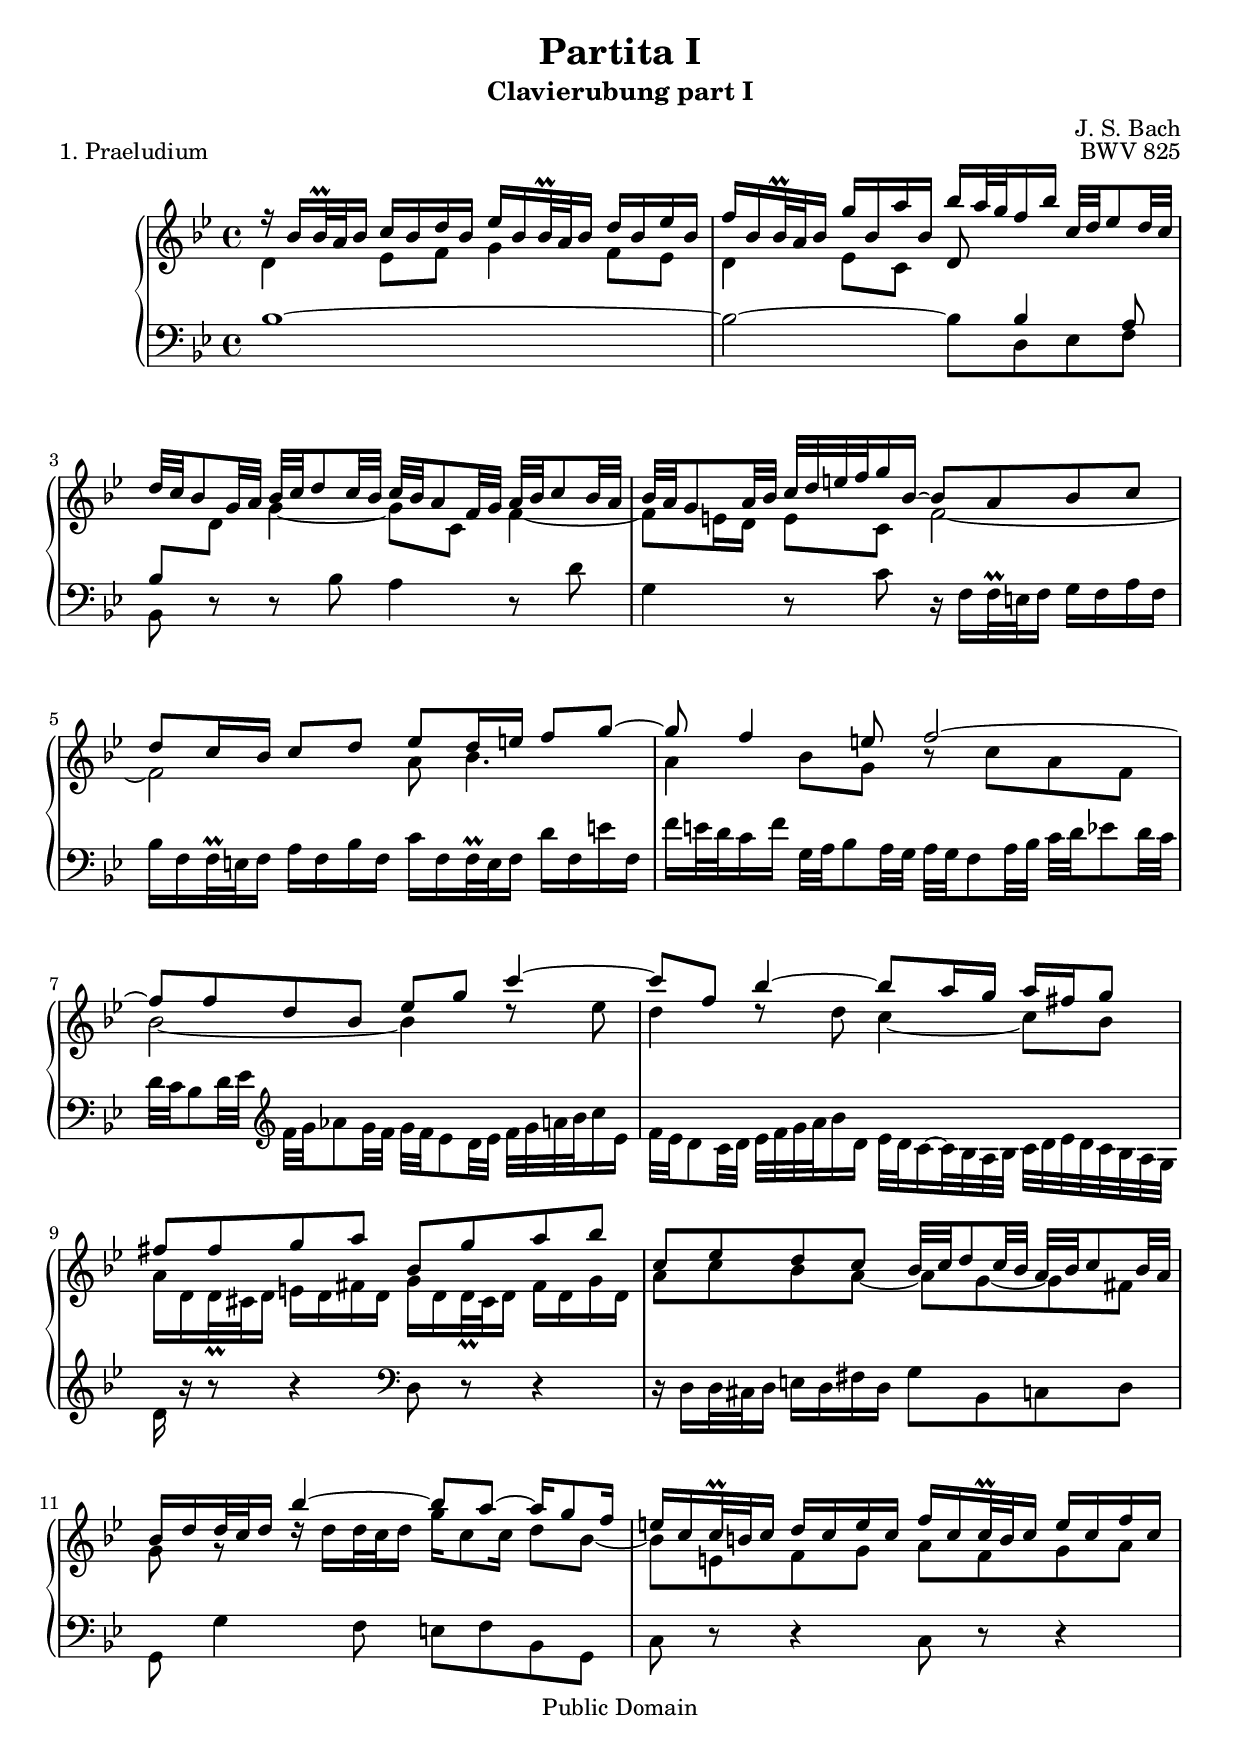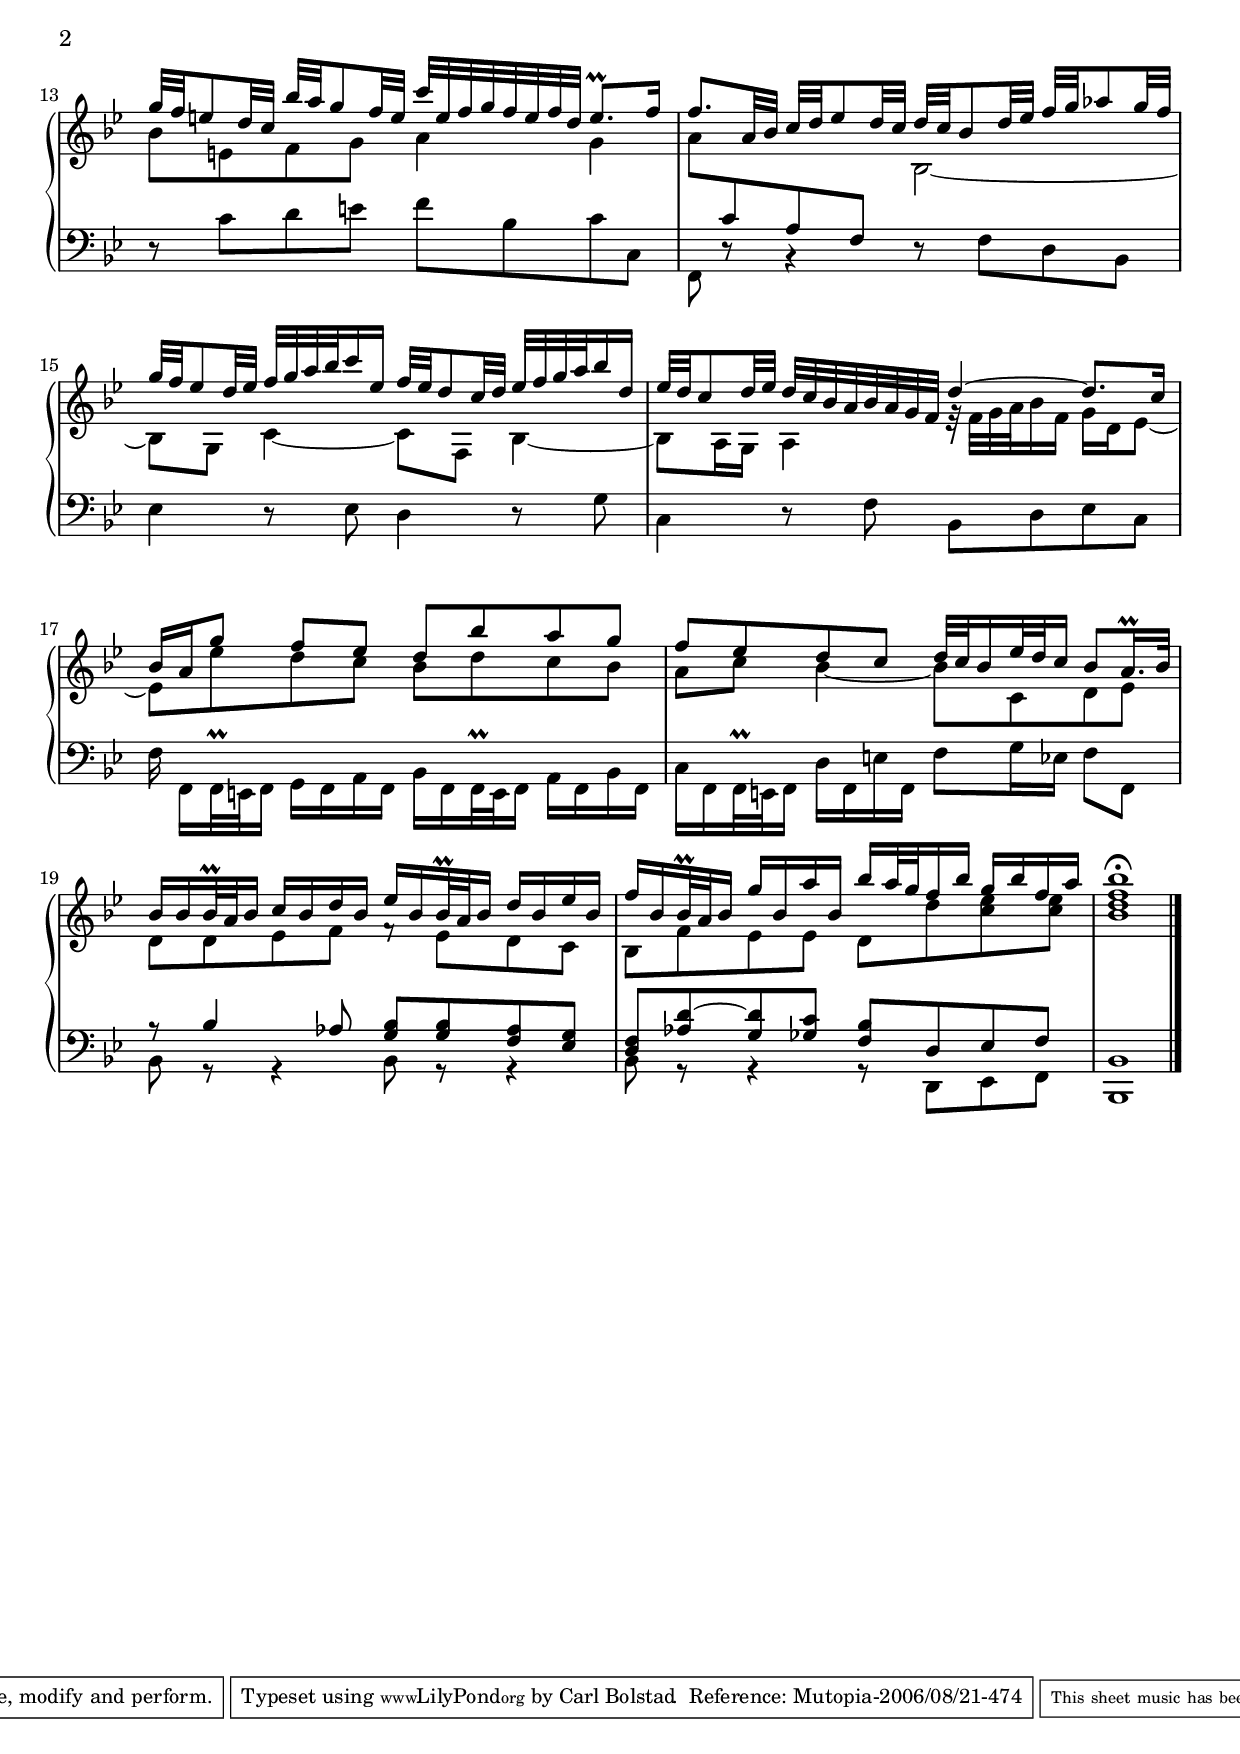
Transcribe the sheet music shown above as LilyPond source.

% title-hub11.ly
% This is the file to add the header to the first movement of Partita #1.
% Engraved by LilyPond, edited by Carl M. Bolstad on 4/18/2004.
% Updated to version 2.4.1 from 2.2.5 on 1/29/2005.

\version "2.7.40"

\header {
  title = "Partita I"
  subtitle = "Clavierubung part I"
  composer = "J. S. Bach"
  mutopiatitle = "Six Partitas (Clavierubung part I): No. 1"
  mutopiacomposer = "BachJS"
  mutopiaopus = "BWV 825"
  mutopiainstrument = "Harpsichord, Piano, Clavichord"
  date = "1731"
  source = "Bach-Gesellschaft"
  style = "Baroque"
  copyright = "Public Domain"
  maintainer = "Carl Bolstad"
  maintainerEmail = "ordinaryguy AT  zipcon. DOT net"
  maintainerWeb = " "
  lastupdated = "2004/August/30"
  opus = "BWV 825"
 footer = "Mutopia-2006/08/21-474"
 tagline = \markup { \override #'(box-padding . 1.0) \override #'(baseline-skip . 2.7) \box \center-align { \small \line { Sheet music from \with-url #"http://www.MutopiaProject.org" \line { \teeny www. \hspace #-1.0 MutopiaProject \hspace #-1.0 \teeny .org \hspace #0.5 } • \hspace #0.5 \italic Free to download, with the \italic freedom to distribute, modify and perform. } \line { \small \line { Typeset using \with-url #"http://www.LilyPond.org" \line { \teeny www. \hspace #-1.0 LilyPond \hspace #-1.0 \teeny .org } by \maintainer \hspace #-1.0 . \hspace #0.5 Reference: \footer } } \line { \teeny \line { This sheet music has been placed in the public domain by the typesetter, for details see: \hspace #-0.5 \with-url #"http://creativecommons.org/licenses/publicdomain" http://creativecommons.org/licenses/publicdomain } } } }
}


% Now just pull in the files for the first movement by reference:

% First movement, the Praeludium:

% hub11.ly
% The first movement of the first Partita of J. S. Bach, set for Mutopia
% by Carl Bolstad on 7/14/2004.
% updated from lilypond version 2.2.5 to version 2.4.1 on 1/29/2005.

\version "2.7.40"

%*************************************
TopVoice =  \relative b' {
 \stemUp 
r16 bes[ bes32 \prall a bes16] c bes d bes es[ bes bes32 \prall a bes16] d bes es bes |
f'[ bes, bes32 \prall a bes16] g' bes, a' bes, bes'[ a32 g f16 bes] c,32[ d es8 d32 c] |
d32[ c bes8 g32 a] bes[ c d8 c32 bes] c[ bes a8 f32 g] a[ bes c8 bes32 a] |
bes[ a g8 a32 bes] c[ d e f g16 bes,]~ bes8 a bes c |
% top meas 5:
d c16 bes c8 d es d16 e f8 g~ |
g f4 e8 f2~ |
f8 f d bes es g c4~ |
c8 f, bes4~ bes8 a16 g a fis g8 |
fis fis g a bes, g' a bes |
% top meas 10:
c, es d c bes32[ c d8 c32 bes] a[ bes c8 bes32 a] |
bes16[ d d32 c d16] bes'4~ bes8 a~ a16 g8 f16 |
e[ c c32 \prall b c16] d c e c f[ c c32 \prall b c16] e c f c |
g'32[ f e8 d32 c] bes'[ a g8 f32 e] c'[ e, f g f e f d] e8. \prall f16 |
f8. a,32 bes c[ d es8 d32 c] d[ c bes8 d32 es] f[ g aes8 g32 f] |
% top meas 15:
g[ f es8 d32 es] f[ g a bes c16 es,] f32[ es d8 c32 d] es[ f g a bes16 d,] |
es32[ d c8 d32 es] d[ c bes a bes a g f] d'4~ d8. c16 |
bes16 a g'8 f es d bes' a g |
f es d c d32[ c bes16 es32 d c16] bes8 a16. \prall bes32 |
bes16[ bes bes32 \prall a bes16] c bes d bes es[ bes bes32 \prall a bes16] d bes es bes |
% top meas 20:
f'[ bes, bes32 \prall a bes16] g' bes, a' bes, bes'[ a32 g f16 bes] g bes f a |
bes1 \fermata \bar "|."
}

%************************************
MiddleVoice =  \relative d' {
 \stemDown 
d4 es8 f g4 f8 es |
d4 es8 c \stemUp d \change Staff = down bes4 a8 |
bes \stemDown \change Staff = up d g4~ g8 c, f4~ |
f8 e16 d e8 c8 f2~ |
% middle meas 5:
f2 a8 bes4. |
a4 bes8 g bes\rest c a f |
bes2~ bes4 d8\rest es |
d4 d8\rest d8 c4~ c8 bes |
a16[ d, d32 \prall cis d16] e d fis d g[ d d32 \prall cis d16] fis d g d |
% middle meas 10:
a'8 c bes a~ a g~ g fis |
g g \rest d'16 \rest d[ d32 c d16] g16 c,8 c16 d8 bes~ |
bes e, f g a f g a |
bes e, f g a4 g |
\stemDown a8 \stemUp \change Staff = down c, a f \change Staff = up \stemDown bes2~ |
% middle meas 15:
bes8 g c4~ c8 f, bes4~ |
bes8 a16 g a4 es'32 \rest f[ g a bes16 f] g d es8~ |
es es' d c bes d c bes |
a c bes4~ bes8 c, d es |
d d es f f \rest es d c |
% middle meas 20:
bes f' es es d d' <c es> <c es> |
<bes d f>1 |
} 

%************************************
BottomVoice =  \relative d' {
\stemDown bes1~ |
bes2~ bes8 d, es f |
bes, r r bes' a4 r8 d |
g,4 r8 c r16 f,[ f32 \prall e f16] g f a f |

% bottom meas 5:
bes[ f f32 \prall e f16] a f bes f c'[ f, f32 \prall e f16] d' f, e' f, |
f'[ e32 d c16 f] g,32[ a bes8 a32 g] a[ g f8 a32 bes] c[ d es8 d32 c] |
d[ c bes8 d32 es] \clef "G" f[ g aes8 g32 f] g[ f es8 d32 es] f[ g a bes c16 es,] |
f32[ es d8 c32 d] es[ f g a bes16 \change Staff = down d,] es32[ d c16~ c32 bes a bes] c[ d es d c bes a g] |
d'16 r r8 r4 \clef "bass" d,8 r r4 |

% bottom meas 10:
r16 d d32 cis d16 e d fis d g8 bes, c d |
g, g'4 f8 e f bes, g |
c r r4 c8 r r4 |
r8 c' d e f bes, c c, |
f, r r4 r8 f' d bes |

% bottom meas 15:
es4 r8 es d4 r8 g |
c,4 r8 f bes, d es c |
f16 f,[ f32 \prall e f16] g f a f bes[ f f32 \prall e f16] a f bes f 
c'[ f, f32 \prall e f16] d' f, e' f, f'8 g16 es f8 f, |
% add tenor line from here to the end:
<<
  { r8 bes'4 aes8 <g bes> <g bes> <f aes> <es g> |
    <d f> <aes' d>~ <g d'> <ges c> <f bes> d es f |
    bes,1 }
  \\
  { bes8 r r4 bes8 r r4 |
    bes8 r r4 r8 d, es f |
    bes,1 }
>>
}

%************************************
%************************************
% The score, to put it all together:
%************************************
%************************************

\score {
  \context PianoStaff <<
    \context Staff = "up" {
     \set Staff.midiInstrument = #"harpsichord"
      {
      \key bes \major
      \time 4/4
        <<
          { \TopVoice }
        \\
          { \MiddleVoice }
        >>
     }
    }
    \context Staff = "down" {
     \set Staff.midiInstrument = #"harpsichord"
      {
      \key bes \major
      \time 4/4
      \clef bass
        \BottomVoice
     }
    }
  >>
  \layout { }
  \header { piece = "1. Praeludium" }
  \midi { \tempo 8 = 80 }
}

